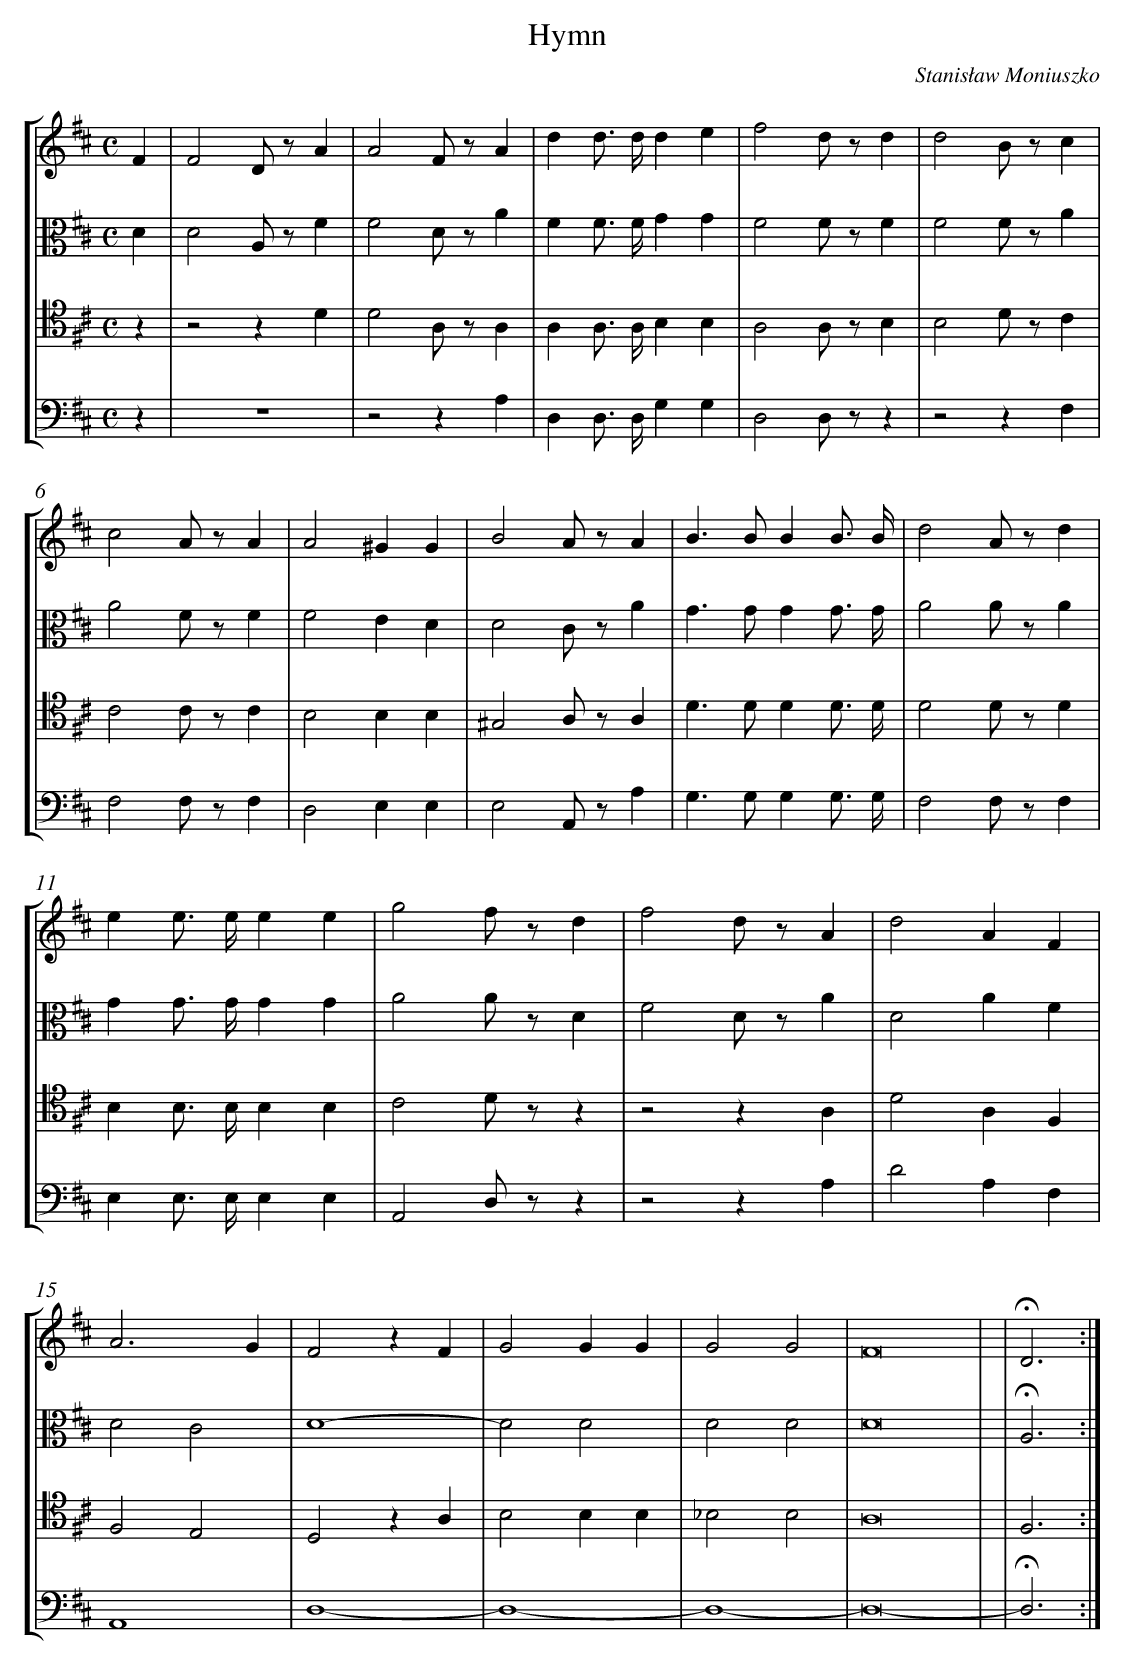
X:1
T: Hymn
C: Stanisław Moniuszko
L: 1/4
M: C
%%staves [1 2 3 4]
V: 1
V: 2 clef=alto
V: 3 clef=tenor
V: 4 clef=bass
K: D
[V:1] F [I:setbarnb 1]|
[V:2] D |
[V:3] z |
[V:4] z |
[V:1] F2D/ z/A |
[V:2] D2A,/ z/F |
[V:3] z2zD |
[V:4] z4 |
[V:1] A2F/ z/A |
[V:2] F2D/ z/A |
[V:3] D2A,/ z/A, |
[V:4] z2zA, |
[V:1] dd/> d/de |
[V:2] FF/> F/GG |
[V:3] A,A,/> A,/B,B, |
[V:4] D,D,/> D,/G,G, |
[V:1] f2d/ z/d |
[V:2] F2F/ z/F |
[V:3] A,2A,/ z/B, |
[V:4] D,2D,/ z/z |
[V:1] d2B/ z/c |
[V:2] F2F/ z/A |
[V:3] B,2D/ z/C |
[V:4] z2zF, |
[V:1] c2A/ z/A |
[V:2] A2F/ z/F |
[V:3] C2C/ z/C |
[V:4] F,2F,/ z/F, |
[V:1] A2^GG |
[V:2] F2ED |
[V:3] B,2B,B, |
[V:4] D,2E,E, |
[V:1] B2A/ z/A |
[V:2] D2C/ z/A |
[V:3] ^G,2A,/ z/A, |
[V:4] E,2A,,/ z/A, |
[V:1] B>BBB3// B// |
[V:2] G>GGG3// G// |
[V:3] D>DDD3// D// |
[V:4] G,>G,G,G,3// G,// |
[V:1] d2A/ z/d |
[V:2] A2A/ z/A |
[V:3] D2D/ z/D |
[V:4] F,2F,/ z/F, |
[V:1] ee/> e/ee |
[V:2] GG/> G/GG |
[V:3] B,B,/> B,/B,B, |
[V:4] E,E,/> E,/E,E, |
[V:1] g2f/ z/d |
[V:2] A2A/ z/D |
[V:3] C2D/ z/z |
[V:4] A,,2D,/ z/z |
[V:1] f2d/ z/A |
[V:2] F2D/ z/A |
[V:3] z2zA, |
[V:4] z2zA, |
[V:1] d2AF |
[V:2] D2AF |
[V:3] D2A,F, |
[V:4] D2A,F, |
[V:1] A3G |
[V:2] D2C2 |
[V:3] F,2E,2 |
[V:4] A,,4 |
[V:1] F2zF |
[V:2] D4- |
[V:3] D,2zA, |
[V:4] D,4- |
[V:1] G2GG |
[V:2] D2D2 |
[V:3] B,2B,B, |
[V:4] D,4- |
[V:1] G2G2 |
[V:2] D2D2 |
[V:3] _B,2B,2 |
[V:4] D,4- |
[V:1] F8 |
[V:2] D8 |
[V:3] A,8 |
[V:4] D,8- |
[V:1]  |
[V:2]  |
[V:3]  |
[V:4]  |
[V:1] !fermata!D3 :|]
[V:2] !fermata!A,3 :|]
[V:3] F,3 :|]
[V:4] !fermata!D,3 :|]
